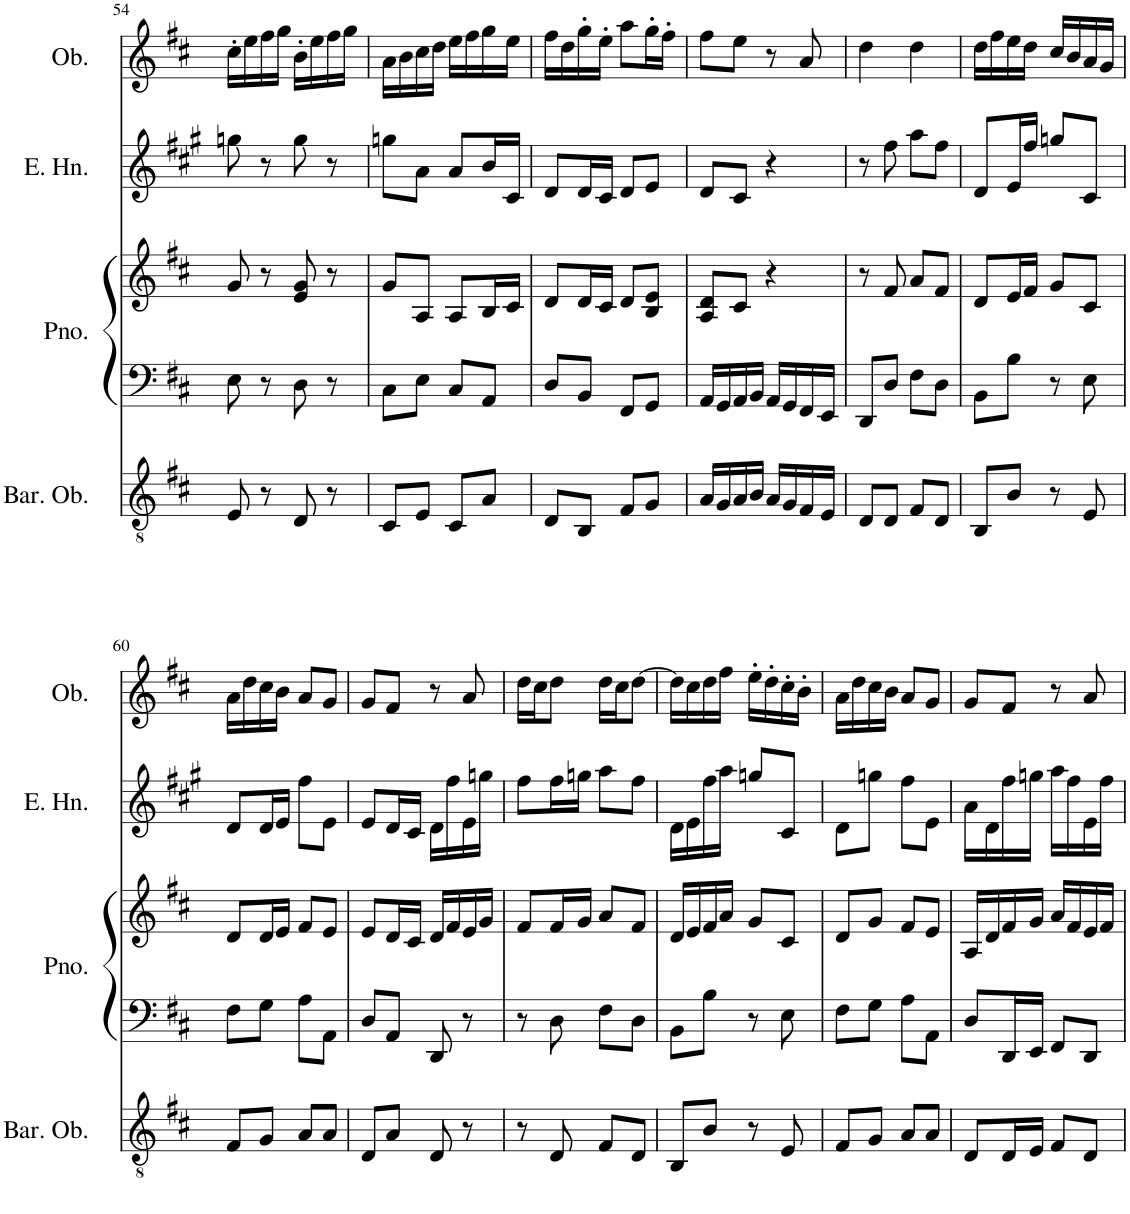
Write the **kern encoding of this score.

**kern	**kern	**kern	**kern	**kern
*part4	*part3	*part3	*part2	*part1
*staff5	*staff4	*staff3	*staff2	*staff1
*I"Baritone Oboe	*I"Piano	*	*I"English Horn	*I"Oboe
*I'Bar. Ob.	*I'Pno.	*	*I'E. Hn.	*I'Ob.
!!LO:PB:g=z
*clefGv2	*clefF4	*clefG2	*clefG2	*clefG2
*	*	*	*Trd4c7	*
*k[f#c#]	*k[f#c#]	*k[f#c#]	*k[f#c#g#]	*k[f#c#]
*M2/4	*M2/4	*M2/4	*M2/4	*M2/4
=54	=54	=54	=54	=54
8E/	8E\	8g/	8ggn\	16cc#'\LL
.	.	.	.	16ee\
8r	8r	8r	8r	16ff#\
.	.	.	.	16gg\JJ
8D/	8D\	8e/ 8g/	8gg\	16b'\LL
.	.	.	.	16ee\
8r	8r	8r	8r	16ff#\
.	.	.	.	16gg\JJ
=55	=55	=55	=55	=55
8C#/L	8C#\L	8g/L	8ggn\L	16a\LL
.	.	.	.	16b\
8E/J	8E\J	8A/J	8a\J	16cc#\
.	.	.	.	16dd\JJ
8C#/L	8C#/L	8A/L	8a/L	16ee\LL
.	.	.	.	16ff#\
8A/J	8AA/J	16B/L	16b/L	16gg\
.	.	16c#/JJ	16c#/JJ	16ee\JJ
=56	=56	=56	=56	=56
8D/L	8D/L	8d/L	8d/L	16ff#\LL
.	.	.	.	16dd\
8BB/J	8BB/J	16d/L	16d/L	16gg'\
.	.	16c#/JJ	16c#/JJ	16ee'\JJ
8F#/L	8FF#/L	8d/L	8d/L	8aa\L
8G/J	8GG/J	8B/ 8e/J	8e/J	16gg'\L
.	.	.	.	16ff#'\JJ
=57	=57	=57	=57	=57
16A/LL	16AA/LL	8A/ 8d/L	8d/L	8ff#\L
16G/	16GG/	.	.	.
16A/	16AA/	8c#/J	8c#/J	8ee\J
16B/JJ	16BB/JJ	.	.	.
16A/LL	16AA/LL	4r	4r	8r
16G/	16GG/	.	.	.
16F#/	16FF#/	.	.	8a/
16E/JJ	16EE/JJ	.	.	.
=58	=58	=58	=58	=58
8D/L	8DD/L	8r	8r	4dd\
8D/J	8D/J	8f#/	8ff#\	.
8F#/L	8F#\L	8a/L	8aa\L	4dd\
8D/J	8D\J	8f#/J	8ff#\J	.
=59	=59	=59	=59	=59
8BB/L	8BB\L	8d/L	8d/L	16dd\LL
.	.	.	.	16ff#\
8B/J	8B\J	16e/L	16e/L	16ee\
.	.	16f#/JJ	16ff#/JJ	16dd\JJ
8r	8r	8g/L	8ggn/L	16cc#/LL
.	.	.	.	16b/
8E/	8E\	8c#/J	8c#/J	16a/
.	.	.	.	16g/JJ
!!LO:LB:g=z
=60	=60	=60	=60	=60
8F#/L	8F#\L	8d/L	8d/L	16a\LL
.	.	.	.	16dd\
8G/J	8G\J	16d/L	16d/L	16cc#\
.	.	16e/JJ	16e/JJ	16b\JJ
8A/L	8A\L	8f#/L	8ff#\L	8a/L
8A/J	8AA\J	8e/J	8e\J	8g/J
=61	=61	=61	=61	=61
8D/L	8D/L	8e/L	8e/L	8g/L
8A/J	8AA/J	16d/L	16d/L	8f#/J
.	.	16c#/JJ	16c#/JJ	.
8D/	8DD/	16d/LL	16d\LL	8r
.	.	16f#/	16ff#\	.
8r	8r	16e/	16e\	8a/
.	.	16g/JJ	16ggn\JJ	.
=62	=62	=62	=62	=62
8r	8r	8f#/L	8ff#\L	16dd\LL
.	.	.	.	16cc#\J
8D/	8D\	16f#/L	16ff#\L	8dd\J
.	.	16g/JJ	16ggn\JJ	.
8F#/L	8F#\L	8a/L	8aa\L	16dd\LL
.	.	.	.	16cc#\J
8D/J	8D\J	8f#/J	8ff#\J	[8dd\J
=63	=63	=63	=63	=63
8BB/L	8BB\L	16d/LL	16d\LL	16dd\LL]
.	.	16e/	16e\	16cc#\
8B/J	8B\J	16f#/	16ff#\	16dd\
.	.	16a/JJ	16aa\JJ	16ff#\JJ
8r	8r	8g/L	8ggn/L	16ee'\LL
.	.	.	.	16dd'\
8E/	8E\	8c#/J	8c#/J	16cc#'\
.	.	.	.	16b'\JJ
=64	=64	=64	=64	=64
8F#/L	8F#\L	8d/L	8d\L	16a\LL
.	.	.	.	16dd\
8G/J	8G\J	8g/J	8ggn\J	16cc#\
.	.	.	.	16b\JJ
8A/L	8A\L	8f#/L	8ff#\L	8a/L
8A/J	8AA\J	8e/J	8e\J	8g/J
=65	=65	=65	=65	=65
8D/L	8D/L	16A/LL	16a\LL	8g/L
.	.	16d/	16d\	.
16D/L	16DD/L	16f#/	16ff#\	8f#/J
16E/JJ	16EE/JJ	16g/JJ	16ggn\JJ	.
8F#/L	8FF#/L	16a/LL	16aa\LL	8r
.	.	16f#/	16ff#\	.
8D/J	8DD/J	16e/	16e\	8a/
.	.	16f#/JJ	16ff#\JJ	.
=	=	=	=	=
*-	*-	*-	*-	*-
